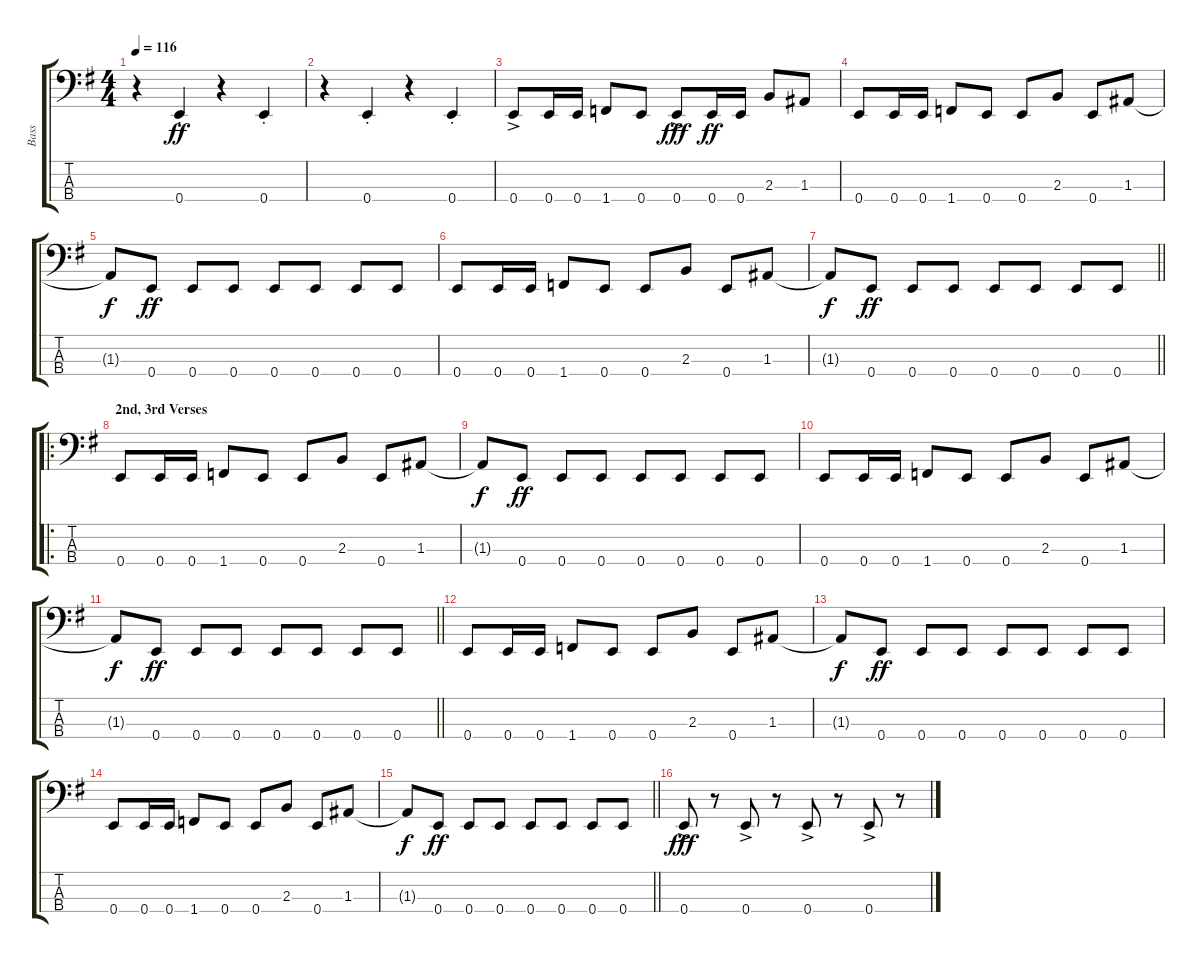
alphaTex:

\track ("Bass" "Bass") {instrument electricbassfinger}
\staff {score tabs}
\tuning (G2 D2 A1 E1) {hide}
\ts (4 4)
\tempo 116
\clef f4
\ks g
r.4{dy f} 0.4{st}.4{dy ff} r.4 0.4{st}.4 |
r.4 0.4{st}.4 r.4 0.4{st}.4 |
0.4{ac}.8 0.4.16 0.4.16 1.4.8 0.4.8 0.4{ac}.8{dy fff} 0.4.16{dy ff} 0.4.16 2.3.8 1.3.8 |
0.4.8 0.4.16 0.4.16 1.4.8 0.4.8 0.4.8 2.3.8 0.4.8 1.3.8 |
1.3{t}.8{dy f} 0.4.8{dy ff} 0.4.8 0.4.8 0.4.8 0.4.8 0.4.8 0.4.8 |
0.4.8 0.4.16 0.4.16 1.4.8 0.4.8 0.4.8 2.3.8 0.4.8 1.3.8 |
\barLineRight lightlight
1.3{t}.8{dy f} 0.4.8{dy ff} 0.4.8 0.4.8 0.4.8 0.4.8 0.4.8 0.4.8 |
\ro
\section ("" "2nd, 3rd Verses")
0.4.8 0.4.16 0.4.16 1.4.8 0.4.8 0.4.8 2.3.8 0.4.8 1.3.8 |
1.3{t}.8{dy f} 0.4.8{dy ff} 0.4.8 0.4.8 0.4.8 0.4.8 0.4.8 0.4.8 |
0.4.8 0.4.16 0.4.16 1.4.8 0.4.8 0.4.8 2.3.8 0.4.8 1.3.8 |
\barLineRight lightlight
1.3{t}.8{dy f} 0.4.8{dy ff} 0.4.8 0.4.8 0.4.8 0.4.8 0.4.8 0.4.8 |
0.4.8 0.4.16 0.4.16 1.4.8 0.4.8 0.4.8 2.3.8 0.4.8 1.3.8 |
1.3{t}.8{dy f} 0.4.8{dy ff} 0.4.8 0.4.8 0.4.8 0.4.8 0.4.8 0.4.8 |
0.4.8 0.4.16 0.4.16 1.4.8 0.4.8 0.4.8 2.3.8 0.4.8 1.3.8 |
\barLineRight lightlight
1.3{t}.8{dy f} 0.4.8{dy ff} 0.4.8 0.4.8 0.4.8 0.4.8 0.4.8 0.4.8 |
0.4{ac}.8{dy fff} r.8 0.4{ac}.8 r.8 0.4{ac}.8 r.8 0.4{ac}.8 r.8
